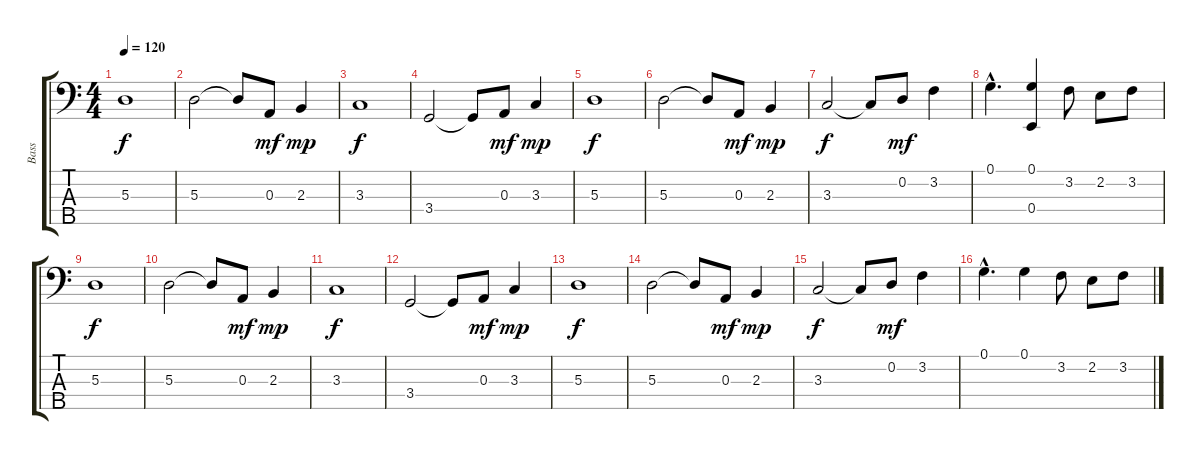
\track ("Bass" "Bass") {instrument electricbassfinger}
\staff {score tabs}
\tuning (G2 D2 A1 E1 B0) {hide}
\ts (4 4)
\tempo 120
\clef f4
\ks c
5.3.1{dy f} |
5.3.2 5.3{t}.8 0.3.8{dy mf} 2.3.4{dy mp} |
3.3.1{dy f} |
3.4.2 3.4{t}.8 0.3.8{dy mf} 3.3.4{dy mp} |
5.3.1{dy f} |
5.3.2 5.3{t}.8 0.3.8{dy mf} 2.3.4{dy mp} |
3.3.2{dy f} 3.3{t}.8 0.2.8{dy mf} 3.2.4 |
0.1{hac}.4{d} (0.1 0.4).4 3.2.8 2.2.8 3.2.8 |
5.3.1{dy f} |
5.3.2 5.3{t}.8 0.3.8{dy mf} 2.3.4{dy mp} |
3.3.1{dy f} |
3.4.2 3.4{t}.8 0.3.8{dy mf} 3.3.4{dy mp} |
5.3.1{dy f} |
5.3.2 5.3{t}.8 0.3.8{dy mf} 2.3.4{dy mp} |
3.3.2{dy f} 3.3{t}.8 0.2.8{dy mf} 3.2.4 |
0.1{hac}.4{d} 0.1.4 3.2.8 2.2.8 3.2.8
